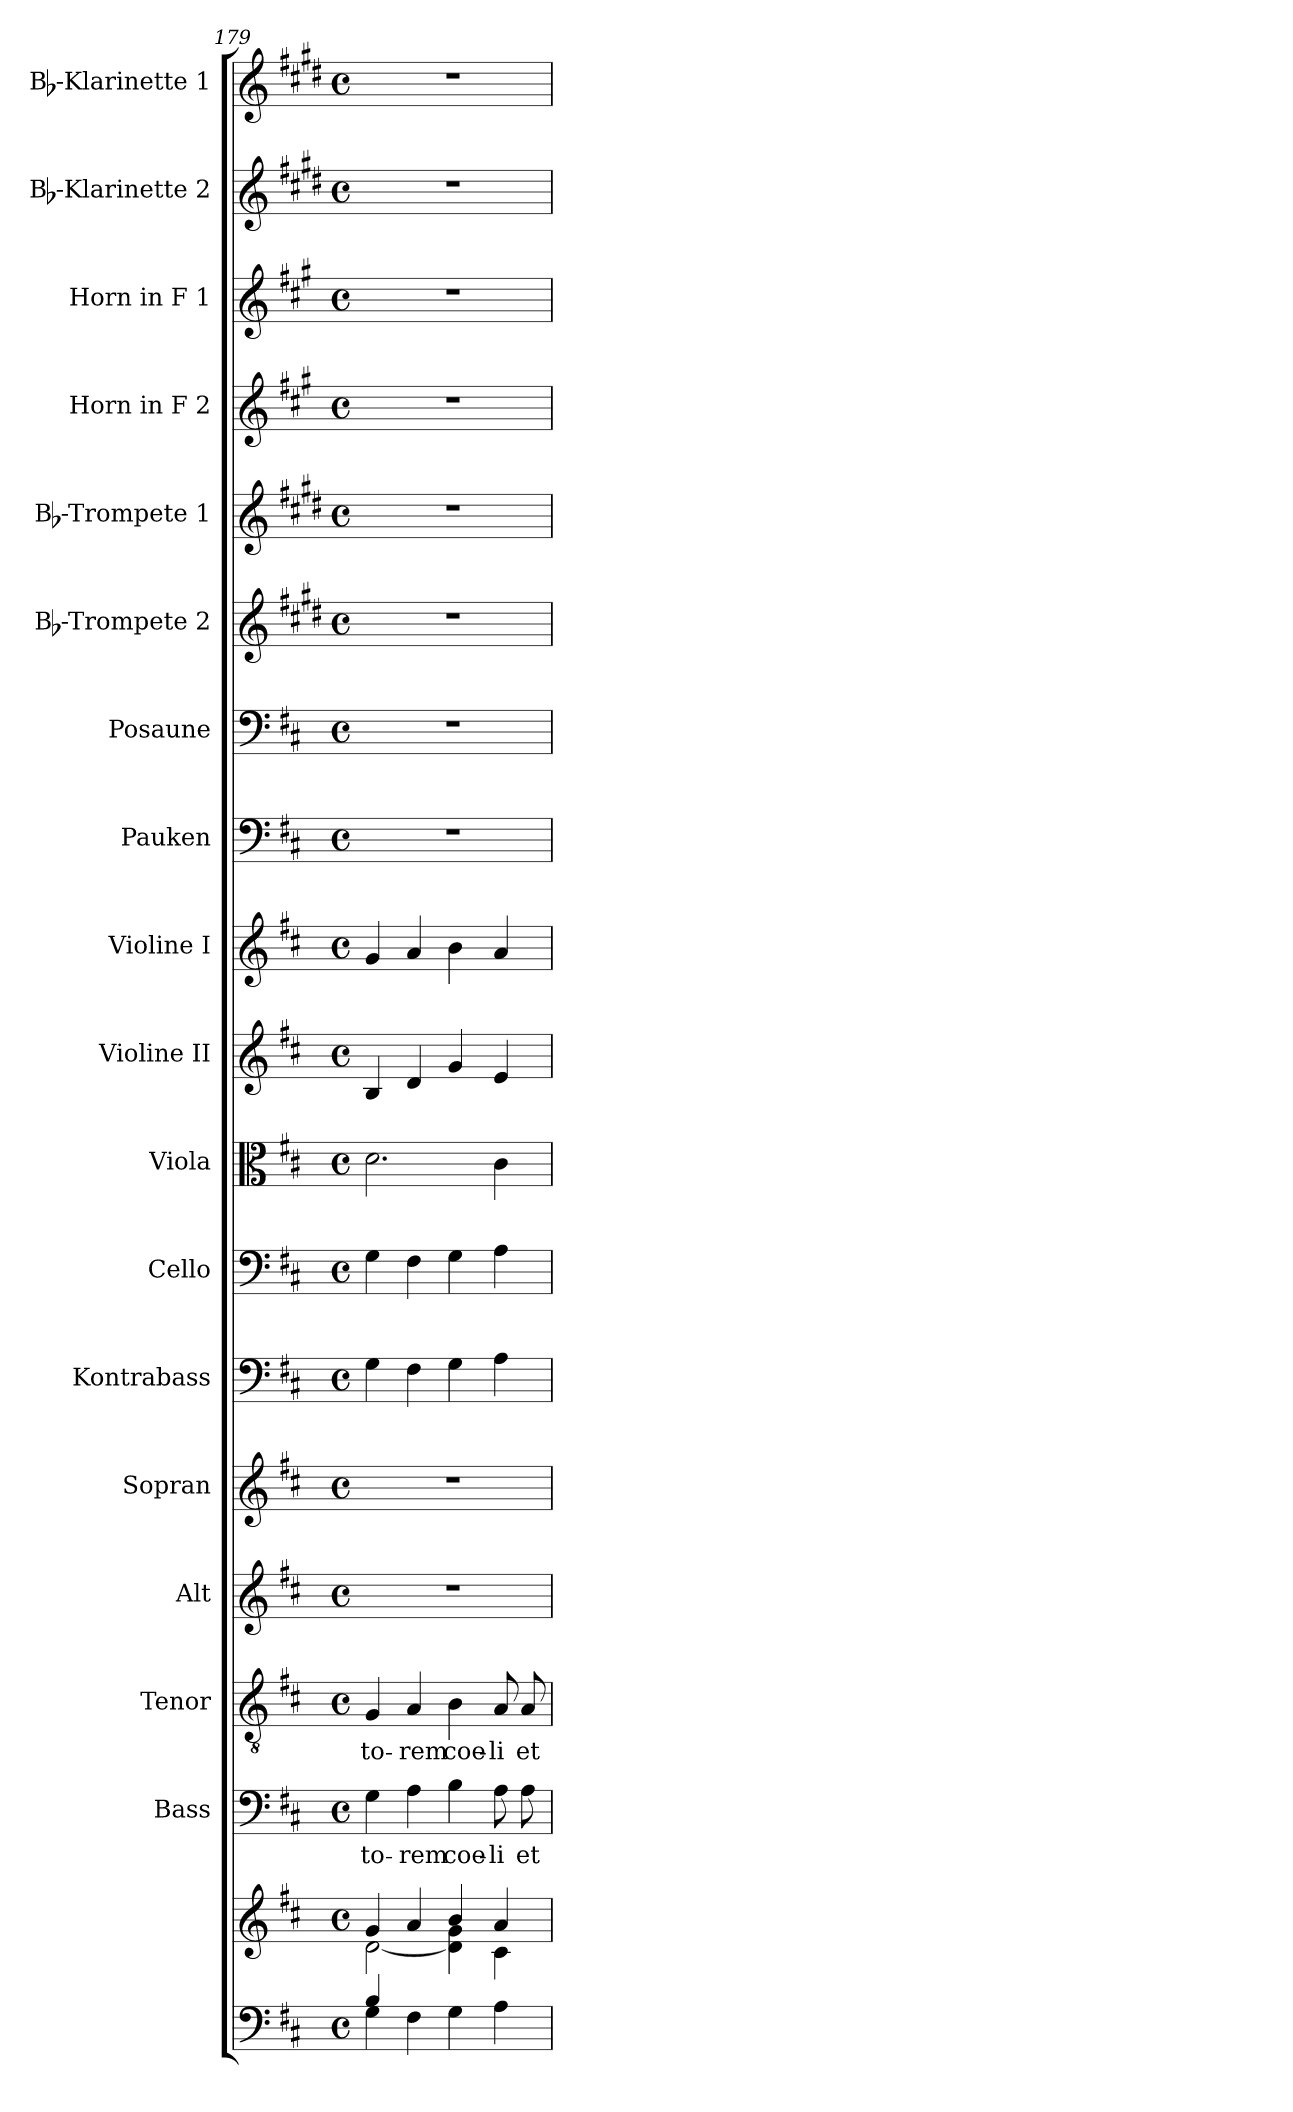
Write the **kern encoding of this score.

**kern	**kern	**kern	**text	**kern	**text	**kern	**kern	**kern	**kern	**kern	**kern	**kern	**kern	**kern	**kern	**kern	**kern	**kern	**kern	**kern
*part18	*part18	*part17	*part17	*part16	*part16	*part15	*part14	*part13	*part12	*part11	*part10	*part9	*part8	*part7	*part6	*part5	*part4	*part3	*part2	*part1
*staff19	*staff18	*staff17	*staff17	*staff16	*staff16	*staff15	*staff14	*staff13	*staff12	*staff11	*staff10	*staff9	*staff8	*staff7	*staff6	*staff5	*staff4	*staff3	*staff2	*staff1
*	*	*I"Bass	*	*I"Tenor	*	*I"Alt	*I"Sopran	*I"Kontrabass	*I"Cello	*I"Viola	*I"Violine II	*I"Violine I	*I"Pauken	*I"Posaune	*I"Bb-Trompete 2	*I"Bb-Trompete 1	*I"Horn in F 2	*I"Horn in F 1	*I"Bb-Klarinette 2	*I"Bb-Klarinette 1
*	*	*I'B.	*	*I'T.	*	*I'A.	*I'S.	*I'Kb.	*	*I'Vla.	*I'Vl. II	*I'Vl. I	*I'Pk.	*I'Pos.	*I'Bb Trp. 2	*I'Bb Trp. 1	*	*	*I'Bb Kl. 2	*I'Bb Kl. 1
*clefF4	*clefG2	*clefF4	*	*clefGv2	*	*clefG2	*clefG2	*clefF4	*clefF4	*clefC3	*clefG2	*clefG2	*clefF4	*clefF4	*clefG2	*clefG2	*clefG2	*clefG2	*clefG2	*clefG2
*	*	*	*	*	*	*	*	*ITrd7c12	*	*	*	*	*	*	*ITrd1c2	*ITrd1c2	*ITrd4c7	*ITrd4c7	*ITrd1c2	*ITrd1c2
*k[f#c#]	*k[f#c#]	*k[f#c#]	*	*k[f#c#]	*	*k[f#c#]	*k[f#c#]	*k[f#c#]	*k[f#c#]	*k[f#c#]	*k[f#c#]	*k[f#c#]	*k[f#c#]	*k[f#c#]	*k[f#c#]	*k[f#c#]	*k[f#c#]	*k[f#c#]	*k[f#c#]	*k[f#c#]
*D:	*D:	*D:	*	*D:	*	*D:	*D:	*D:	*D:	*D:	*D:	*D:	*D:	*D:	*D:	*D:	*D:	*D:	*D:	*D:
*M4/4	*M4/4	*M4/4	*	*M4/4	*	*M4/4	*M4/4	*M4/4	*M4/4	*M4/4	*M4/4	*M4/4	*M4/4	*M4/4	*M4/4	*M4/4	*M4/4	*M4/4	*M4/4	*M4/4
*met(c)	*met(c)	*met(c)	*	*met(c)	*	*met(c)	*met(c)	*met(c)	*met(c)	*met(c)	*met(c)	*met(c)	*met(c)	*met(c)	*met(c)	*met(c)	*met(c)	*met(c)	*met(c)	*met(c)
=179	=179	=179	=179	=179	=179	=179	=179	=179	=179	=179	=179	=179	=179	=179	=179	=179	=179	=179	=179	=179
*^	*^	*	*	*	*	*	*	*	*	*	*	*	*	*	*	*	*	*	*	*
!	!	!	!	!	!LO:LY:b	!	!LO:LY:b	!	!	!	!	!	!	!	!	!	!	!	!	!	!	!
4B/	4G\	4g/	[<2d\	4G\	-to-	4G/	-to-	1r	1r	4GG\	4G\	2.d\	4B/	4g/	1r	1r	1r	1r	1r	1r	1r	1r
!	!	!	!	!	!LO:LY:b	!	!LO:LY:b	!	!	!	!	!	!	!	!	!	!	!	!	!	!	!
2.ryy	4F#\	4a/	.	4A\	-rem	4A/	-rem	.	.	4FF#\	4F#\	.	4d/	4a/	.	.	.	.	.	.	.	.
!	!	!	!	!	!LO:LY:b	!	!LO:LY:b	!	!	!	!	!	!	!	!	!	!	!	!	!	!	!
.	4G\	4b/	4d\] 4g\	4B\	coe-	4B\	coe-	.	.	4GG\	4G\	.	4g/	4b\	.	.	.	.	.	.	.	.
!	!	!	!	!	!LO:LY:b	!	!LO:LY:b	!	!	!	!	!	!	!	!	!	!	!	!	!	!	!
.	4A\	4a/	4c#\	8A\	-li	8A/	-li	.	.	4AA\	4A\	4c#\	4e/	4a/	.	.	.	.	.	.	.	.
!	!	!	!	!	!LO:LY:b	!	!LO:LY:b	!	!	!	!	!	!	!	!	!	!	!	!	!	!	!
.	.	.	.	8A\	et	8A/	et	.	.	.	.	.	.	.	.	.	.	.	.	.	.	.
*v	*v	*	*	*	*	*	*	*	*	*	*	*	*	*	*	*	*	*	*	*	*	*
*	*v	*v	*	*	*	*	*	*	*	*	*	*	*	*	*	*	*	*	*	*	*
=	=	=	=	=	=	=	=	=	=	=	=	=	=	=	=	=	=	=	=	=
*-	*-	*-	*-	*-	*-	*-	*-	*-	*-	*-	*-	*-	*-	*-	*-	*-	*-	*-	*-	*-
